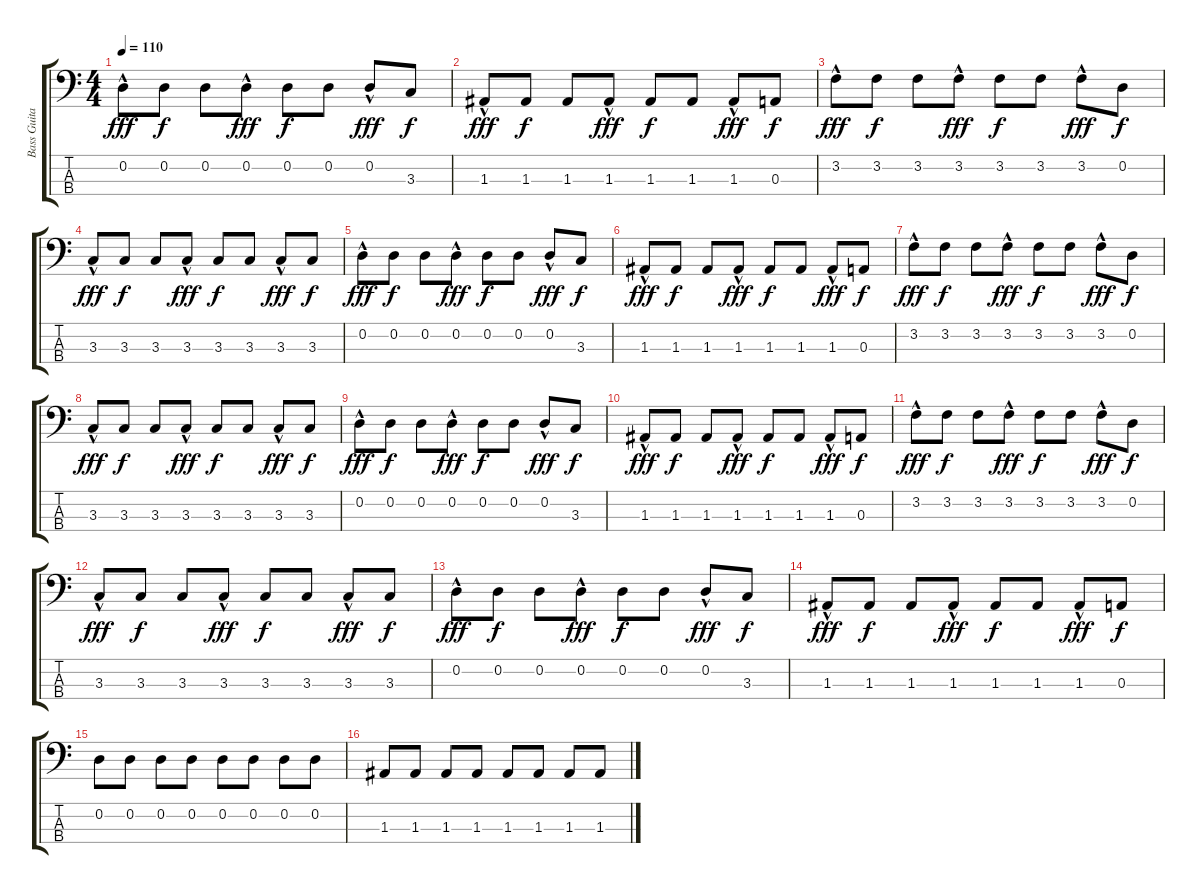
\track ("Bass Guitar" "Bass Guita") {instrument electricbassfinger}
\staff {score tabs}
\tuning (G2 D2 A1 E1) {hide}
\ts (4 4)
\tempo 110
\clef f4
\ks c
0.2{hac}.8{dy fff} 0.2.8{dy f} 0.2.8 0.2{hac}.8{dy fff} 0.2.8{dy f} 0.2.8 0.2{hac}.8{dy fff} 3.3.8{dy f} |
1.3{hac}.8{dy fff} 1.3.8{dy f} 1.3.8 1.3{hac}.8{dy fff} 1.3.8{dy f} 1.3.8 1.3{hac}.8{dy fff} 0.3.8{dy f} |
3.2{hac}.8{dy fff} 3.2.8{dy f} 3.2.8 3.2{hac}.8{dy fff} 3.2.8{dy f} 3.2.8 3.2{hac}.8{dy fff} 0.2.8{dy f} |
3.3{hac}.8{dy fff} 3.3.8{dy f} 3.3.8 3.3{hac}.8{dy fff} 3.3.8{dy f} 3.3.8 3.3{hac}.8{dy fff} 3.3.8{dy f} |
0.2{hac}.8{dy fff} 0.2.8{dy f} 0.2.8 0.2{hac}.8{dy fff} 0.2.8{dy f} 0.2.8 0.2{hac}.8{dy fff} 3.3.8{dy f} |
1.3{hac}.8{dy fff} 1.3.8{dy f} 1.3.8 1.3{hac}.8{dy fff} 1.3.8{dy f} 1.3.8 1.3{hac}.8{dy fff} 0.3.8{dy f} |
3.2{hac}.8{dy fff} 3.2.8{dy f} 3.2.8 3.2{hac}.8{dy fff} 3.2.8{dy f} 3.2.8 3.2{hac}.8{dy fff} 0.2.8{dy f} |
3.3{hac}.8{dy fff} 3.3.8{dy f} 3.3.8 3.3{hac}.8{dy fff} 3.3.8{dy f} 3.3.8 3.3{hac}.8{dy fff} 3.3.8{dy f} |
0.2{hac}.8{dy fff} 0.2.8{dy f} 0.2.8 0.2{hac}.8{dy fff} 0.2.8{dy f} 0.2.8 0.2{hac}.8{dy fff} 3.3.8{dy f} |
1.3{hac}.8{dy fff} 1.3.8{dy f} 1.3.8 1.3{hac}.8{dy fff} 1.3.8{dy f} 1.3.8 1.3{hac}.8{dy fff} 0.3.8{dy f} |
3.2{hac}.8{dy fff} 3.2.8{dy f} 3.2.8 3.2{hac}.8{dy fff} 3.2.8{dy f} 3.2.8 3.2{hac}.8{dy fff} 0.2.8{dy f} |
3.3{hac}.8{dy fff} 3.3.8{dy f} 3.3.8 3.3{hac}.8{dy fff} 3.3.8{dy f} 3.3.8 3.3{hac}.8{dy fff} 3.3.8{dy f} |
0.2{hac}.8{dy fff} 0.2.8{dy f} 0.2.8 0.2{hac}.8{dy fff} 0.2.8{dy f} 0.2.8 0.2{hac}.8{dy fff} 3.3.8{dy f} |
1.3{hac}.8{dy fff} 1.3.8{dy f} 1.3.8 1.3{hac}.8{dy fff} 1.3.8{dy f} 1.3.8 1.3{hac}.8{dy fff} 0.3.8{dy f} |
0.2.8 0.2.8 0.2.8 0.2.8 0.2.8 0.2.8 0.2.8 0.2.8 |
1.3.8 1.3.8 1.3.8 1.3.8 1.3.8 1.3.8 1.3.8 1.3.8
